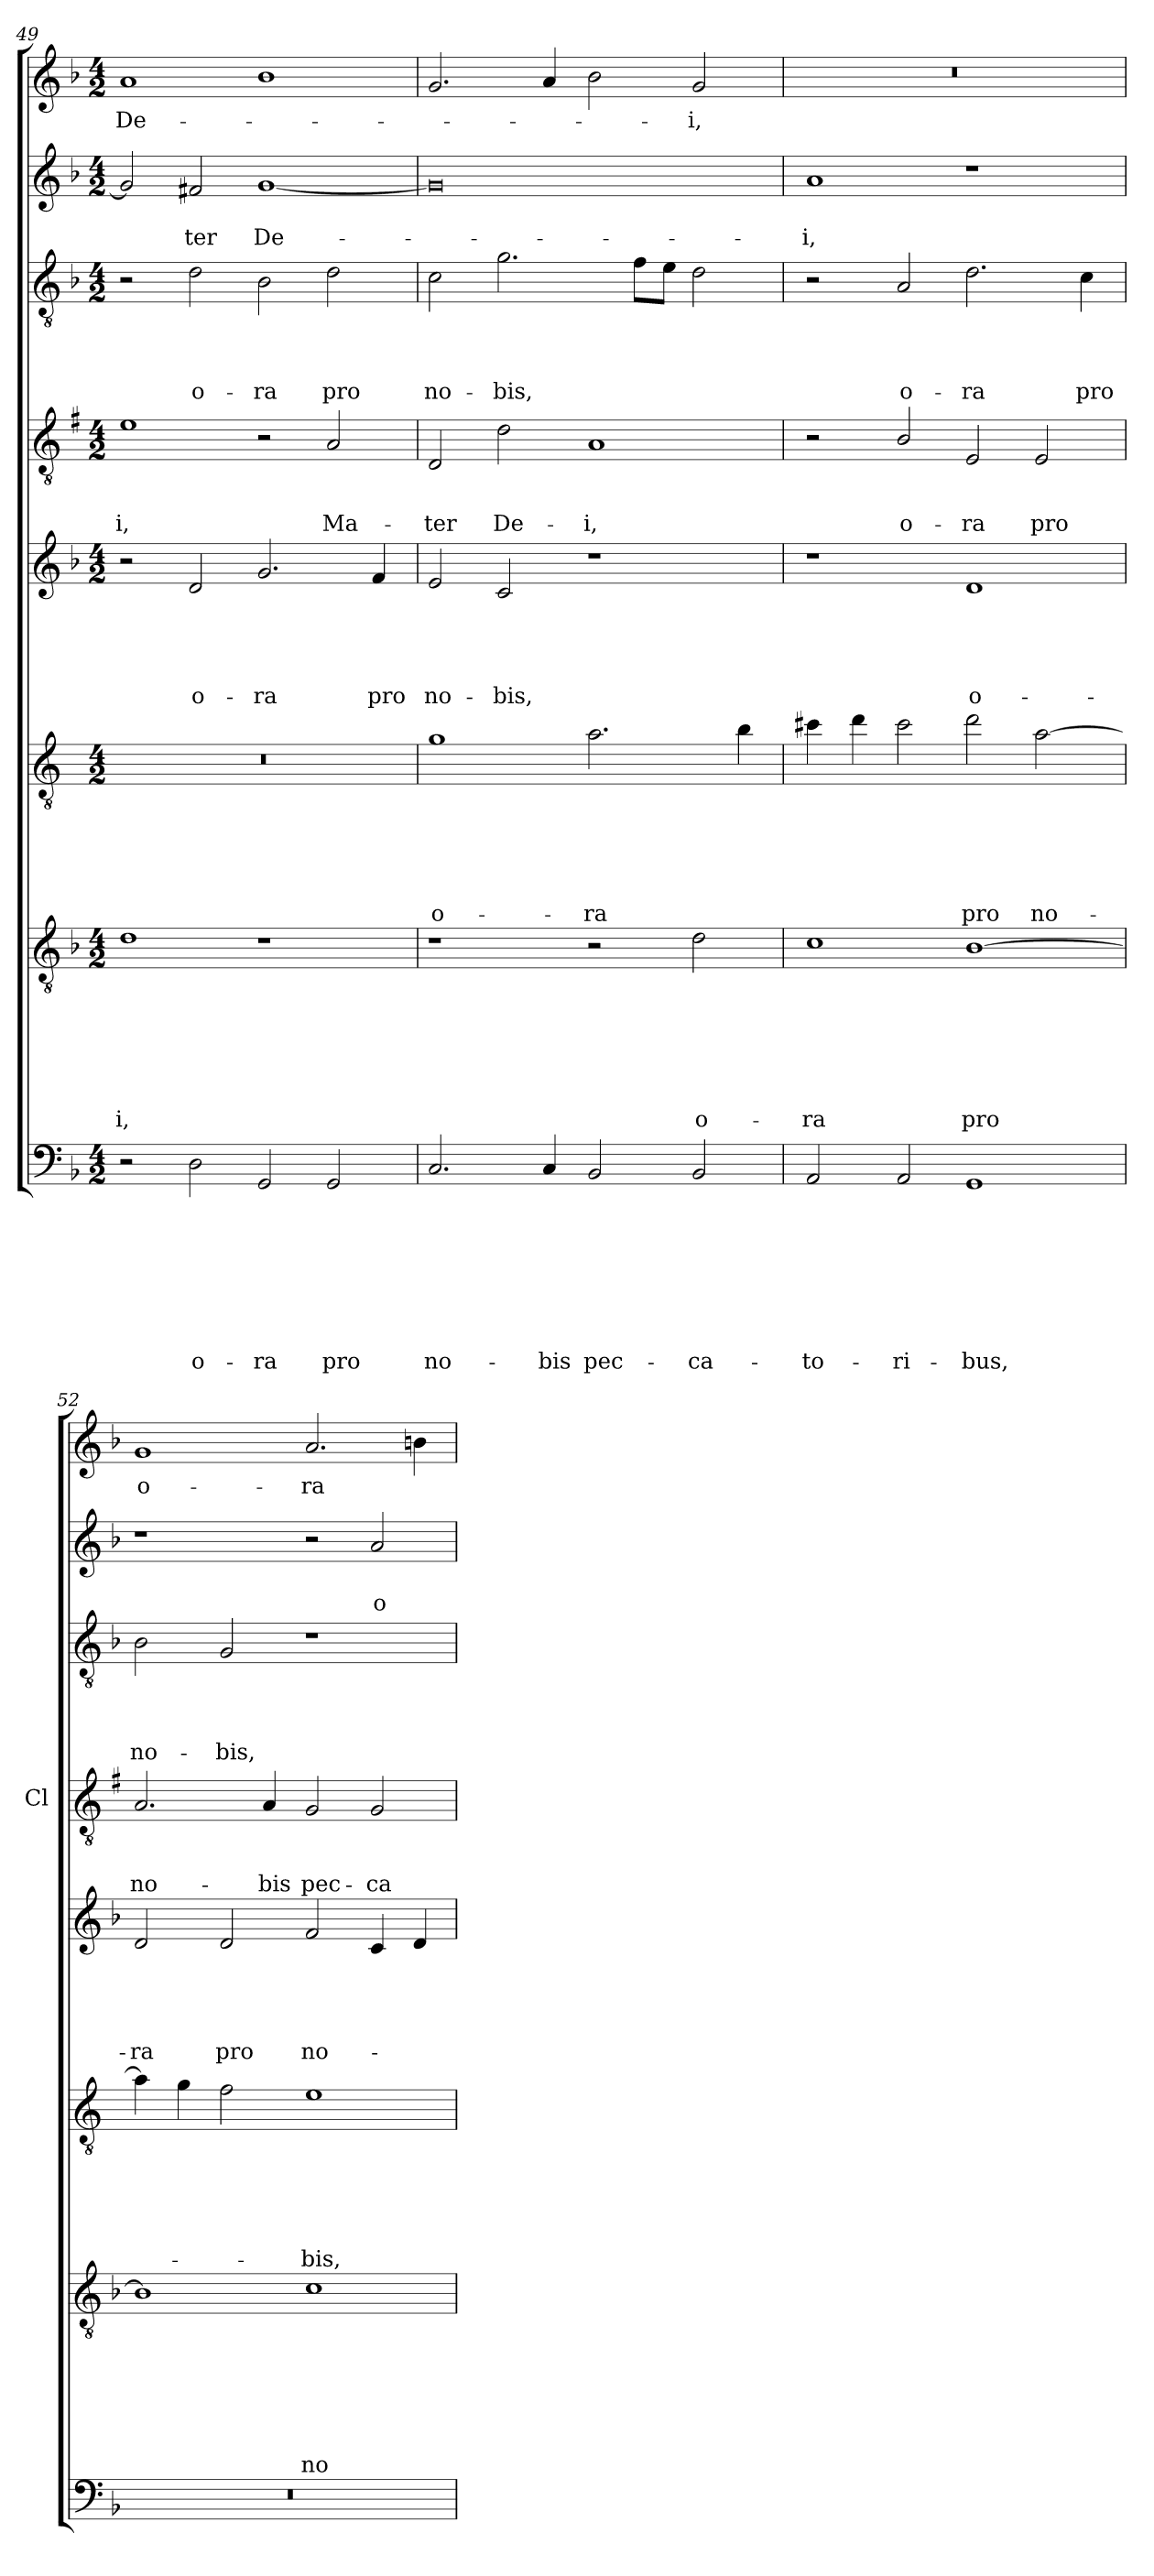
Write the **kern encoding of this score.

**kern	**text	**text	**text	**text	**text	**text	**text	**text	**kern	**text	**text	**text	**text	**text	**text	**text	**kern	**text	**text	**text	**text	**text	**text	**kern	**text	**text	**text	**text	**text	**kern	**text	**text	**text	**kern	**text	**text	**text	**text	**kern	**text	**text	**kern	**text
*part8	*part8	*part8	*part8	*part8	*part8	*part8	*part8	*part8	*part7	*part7	*part7	*part7	*part7	*part7	*part7	*part7	*part6	*part6	*part6	*part6	*part6	*part6	*part6	*part5	*part5	*part5	*part5	*part5	*part5	*part4	*part4	*part4	*part4	*part3	*part3	*part3	*part3	*part3	*part2	*part2	*part2	*part1	*part1
*staff8	*staff8	*staff8	*staff8	*staff8	*staff8	*staff8	*staff8	*staff8	*staff7	*staff7	*staff7	*staff7	*staff7	*staff7	*staff7	*staff7	*staff6	*staff6	*staff6	*staff6	*staff6	*staff6	*staff6	*staff5	*staff5	*staff5	*staff5	*staff5	*staff5	*staff4	*staff4	*staff4	*staff4	*staff3	*staff3	*staff3	*staff3	*staff3	*staff2	*staff2	*staff2	*staff1	*staff1
*	*	*	*	*	*	*	*	*	*	*	*	*	*	*	*	*	*	*	*	*	*	*	*	*	*	*	*	*	*	*I'Cl	*	*	*	*	*	*	*	*	*	*	*	*	*
*clefF4	*	*	*	*	*	*	*	*	*clefGv2	*	*	*	*	*	*	*	*clefGv2	*	*	*	*	*	*	*clefG2	*	*	*	*	*	*clefGv2	*	*	*	*clefGv2	*	*	*	*	*clefG2	*	*	*clefG2	*
*	*	*	*	*	*	*	*	*	*	*	*	*	*	*	*	*	*ITrd4c7	*	*	*	*	*	*	*	*	*	*	*	*	*ITrd1c2	*	*	*	*	*	*	*	*	*	*	*	*	*
*k[b-]	*	*	*	*	*	*	*	*	*k[b-]	*	*	*	*	*	*	*	*k[b-]	*	*	*	*	*	*	*k[b-]	*	*	*	*	*	*k[b-]	*	*	*	*k[b-]	*	*	*	*	*k[b-]	*	*	*k[b-]	*
*F:	*	*	*	*	*	*	*	*	*F:	*	*	*	*	*	*	*	*F:	*	*	*	*	*	*	*F:	*	*	*	*	*	*F:	*	*	*	*F:	*	*	*	*	*F:	*	*	*F:	*
*M4/2	*	*	*	*	*	*	*	*	*M4/2	*	*	*	*	*	*	*	*M4/2	*	*	*	*	*	*	*M4/2	*	*	*	*	*	*M4/2	*	*	*	*M4/2	*	*	*	*	*M4/2	*	*	*M4/2	*
=49	=49	=49	=49	=49	=49	=49	=49	=49	=49	=49	=49	=49	=49	=49	=49	=49	=49	=49	=49	=49	=49	=49	=49	=49	=49	=49	=49	=49	=49	=49	=49	=49	=49	=49	=49	=49	=49	=49	=49	=49	=49	=49	=49
!	!	!	!	!	!	!	!	!	!	!	!	!	!	!	!	!LO:LY:b	!	!	!	!	!	!	!	!	!	!	!	!	!	!	!	!	!LO:LY:b	!	!	!	!	!	!	!	!	!	!LO:LY:b
2r	.	.	.	.	.	.	.	.	1d	.	.	.	.	.	.	-i,	0r	.	.	.	.	.	.	2r	.	.	.	.	.	1d	.	.	-i,	2r	.	.	.	.	2g/]	.	.	1a	De-
!	!	!	!	!	!	!	!	!LO:LY:b	!	!	!	!	!	!	!	!	!	!	!	!	!	!	!	!	!	!	!	!	!LO:LY:b	!	!	!	!	!	!	!	!	!LO:LY:b	!	!	!LO:LY:b	!	!
2D\	.	.	.	.	.	.	.	o-	.	.	.	.	.	.	.	.	.	.	.	.	.	.	.	2d/	.	.	.	.	o-	.	.	.	.	2d\	.	.	.	o-	2f#X/	.	-ter	.	.
!	!	!	!	!	!	!	!	!LO:LY:b	!	!	!	!	!	!	!	!	!	!	!	!	!	!	!	!	!	!	!	!	!LO:LY:b	!	!	!	!	!	!	!	!	!LO:LY:b	!	!	!LO:LY:b	!	!
2GG/	.	.	.	.	.	.	.	-ra	1r	.	.	.	.	.	.	.	.	.	.	.	.	.	.	2.g/	.	.	.	.	-ra	2r	.	.	.	2B-\	.	.	.	-ra	[1g	.	De-	1b-	.
!	!	!	!	!	!	!	!	!LO:LY:b	!	!	!	!	!	!	!	!	!	!	!	!	!	!	!	!	!	!	!	!	!	!	!	!	!LO:LY:b	!	!	!	!	!LO:LY:b	!	!	!	!	!
2GG/	.	.	.	.	.	.	.	pro	.	.	.	.	.	.	.	.	.	.	.	.	.	.	.	.	.	.	.	.	.	2G/	.	.	Ma-	2d\	.	.	.	pro	.	.	.	.	.
!	!	!	!	!	!	!	!	!	!	!	!	!	!	!	!	!	!	!	!	!	!	!	!	!	!	!	!	!	!LO:LY:b	!	!	!	!	!	!	!	!	!	!	!	!	!	!
.	.	.	.	.	.	.	.	.	.	.	.	.	.	.	.	.	.	.	.	.	.	.	.	4f/	.	.	.	.	pro	.	.	.	.	.	.	.	.	.	.	.	.	.	.
!!LO:LB:g=z
=50	=50	=50	=50	=50	=50	=50	=50	=50	=50	=50	=50	=50	=50	=50	=50	=50	=50	=50	=50	=50	=50	=50	=50	=50	=50	=50	=50	=50	=50	=50	=50	=50	=50	=50	=50	=50	=50	=50	=50	=50	=50	=50	=50
!	!	!	!	!	!	!	!	!LO:LY:b	!	!	!	!	!	!	!	!	!	!	!	!	!	!	!LO:LY:b	!	!	!	!	!	!LO:LY:b	!	!	!	!LO:LY:b	!	!	!	!	!LO:LY:b	!	!	!	!	!
2.C/	.	.	.	.	.	.	.	no-	1r	.	.	.	.	.	.	.	1c	.	.	.	.	.	o-	2e/	.	.	.	.	no-	2C/	.	.	-ter	2c\	.	.	.	no-	0g]	.	.	2.g/	.
!	!	!	!	!	!	!	!	!	!	!	!	!	!	!	!	!	!	!	!	!	!	!	!	!	!	!	!	!	!LO:LY:b	!	!	!	!LO:LY:b	!	!	!	!	!LO:LY:b	!	!	!	!	!
.	.	.	.	.	.	.	.	.	.	.	.	.	.	.	.	.	.	.	.	.	.	.	.	2c/	.	.	.	.	-bis,	2c\	.	.	De-	2.g\	.	.	.	-bis,	.	.	.	.	.
!	!	!	!	!	!	!	!	!LO:LY:b	!	!	!	!	!	!	!	!	!	!	!	!	!	!	!	!	!	!	!	!	!	!	!	!	!	!	!	!	!	!	!	!	!	!	!
4C/	.	.	.	.	.	.	.	-bis	.	.	.	.	.	.	.	.	.	.	.	.	.	.	.	.	.	.	.	.	.	.	.	.	.	.	.	.	.	.	.	.	.	4a/	.
!	!	!	!	!	!	!	!	!LO:LY:b	!	!	!	!	!	!	!	!	!	!	!	!	!	!	!LO:LY:b	!	!	!	!	!	!	!	!	!	!LO:LY:b	!	!	!	!	!	!	!	!	!	!
2BB-/	.	.	.	.	.	.	.	pec-	2r	.	.	.	.	.	.	.	2.d\	.	.	.	.	.	-ra	1r	.	.	.	.	.	1G	.	.	-i,	.	.	.	.	.	.	.	.	2b-\	.
.	.	.	.	.	.	.	.	.	.	.	.	.	.	.	.	.	.	.	.	.	.	.	.	.	.	.	.	.	.	.	.	.	.	8f\L	.	.	.	.	.	.	.	.	.
.	.	.	.	.	.	.	.	.	.	.	.	.	.	.	.	.	.	.	.	.	.	.	.	.	.	.	.	.	.	.	.	.	.	8e\J	.	.	.	.	.	.	.	.	.
!	!	!	!	!	!	!	!	!LO:LY:b	!	!	!	!	!	!	!	!LO:LY:b	!	!	!	!	!	!	!	!	!	!	!	!	!	!	!	!	!	!	!	!	!	!	!	!	!	!	!LO:LY:b
2BB-/	.	.	.	.	.	.	.	-ca-	2d\	.	.	.	.	.	.	o-	.	.	.	.	.	.	.	.	.	.	.	.	.	.	.	.	.	2d\	.	.	.	.	.	.	.	2g/	-i,
.	.	.	.	.	.	.	.	.	.	.	.	.	.	.	.	.	4e\	.	.	.	.	.	.	.	.	.	.	.	.	.	.	.	.	.	.	.	.	.	.	.	.	.	.
=51	=51	=51	=51	=51	=51	=51	=51	=51	=51	=51	=51	=51	=51	=51	=51	=51	=51	=51	=51	=51	=51	=51	=51	=51	=51	=51	=51	=51	=51	=51	=51	=51	=51	=51	=51	=51	=51	=51	=51	=51	=51	=51	=51
!	!	!	!	!	!	!	!	!LO:LY:b	!	!	!	!	!	!	!	!LO:LY:b	!	!	!	!	!	!	!	!	!	!	!	!	!	!	!	!	!	!	!	!	!	!	!	!	!LO:LY:b	!	!
2AA/	.	.	.	.	.	.	.	-to-	1c	.	.	.	.	.	.	-ra	4f#X\	.	.	.	.	.	.	1r	.	.	.	.	.	2r	.	.	.	2r	.	.	.	.	1a	.	-i,	0r	.
.	.	.	.	.	.	.	.	.	.	.	.	.	.	.	.	.	4g\	.	.	.	.	.	.	.	.	.	.	.	.	.	.	.	.	.	.	.	.	.	.	.	.	.	.
!	!	!	!	!	!	!	!	!LO:LY:b	!	!	!	!	!	!	!	!	!	!	!	!	!	!	!	!	!	!	!	!	!	!	!	!	!LO:LY:b	!	!	!	!	!LO:LY:b	!	!	!	!	!
2AA/	.	.	.	.	.	.	.	-ri-	.	.	.	.	.	.	.	.	2f#\	.	.	.	.	.	.	.	.	.	.	.	.	2A/	.	.	o-	2A/	.	.	.	o-	.	.	.	.	.
!	!	!	!	!	!	!	!	!LO:LY:b	!	!	!	!	!	!	!	!LO:LY:b	!	!	!	!	!	!	!LO:LY:b	!	!	!	!	!	!LO:LY:b	!	!	!	!LO:LY:b	!	!	!	!	!LO:LY:b	!	!	!	!	!
1GG	.	.	.	.	.	.	.	-bus,	[1B-	.	.	.	.	.	.	pro	2g\	.	.	.	.	.	pro	1d	.	.	.	.	o-	2D/	.	.	-ra	2.d\	.	.	.	-ra	1r	.	.	.	.
!	!	!	!	!	!	!	!	!	!	!	!	!	!	!	!	!	!	!	!	!	!	!	!LO:LY:b	!	!	!	!	!	!	!	!	!	!LO:LY:b	!	!	!	!	!	!	!	!	!	!
.	.	.	.	.	.	.	.	.	.	.	.	.	.	.	.	.	[2d\	.	.	.	.	.	no-	.	.	.	.	.	.	2D/	.	.	pro	.	.	.	.	.	.	.	.	.	.
!	!	!	!	!	!	!	!	!	!	!	!	!	!	!	!	!	!	!	!	!	!	!	!	!	!	!	!	!	!	!	!	!	!	!	!	!	!	!LO:LY:b	!	!	!	!	!
.	.	.	.	.	.	.	.	.	.	.	.	.	.	.	.	.	.	.	.	.	.	.	.	.	.	.	.	.	.	.	.	.	.	4c\	.	.	.	pro	.	.	.	.	.
=52	=52	=52	=52	=52	=52	=52	=52	=52	=52	=52	=52	=52	=52	=52	=52	=52	=52	=52	=52	=52	=52	=52	=52	=52	=52	=52	=52	=52	=52	=52	=52	=52	=52	=52	=52	=52	=52	=52	=52	=52	=52	=52	=52
!	!	!	!	!	!	!	!	!	!	!	!	!	!	!	!	!	!	!	!	!	!	!	!	!	!	!	!	!	!LO:LY:b	!	!	!	!LO:LY:b	!	!	!	!	!LO:LY:b	!	!	!	!	!LO:LY:b
0r	.	.	.	.	.	.	.	.	1B-]	.	.	.	.	.	.	.	4d\]	.	.	.	.	.	.	2d/	.	.	.	.	-ra	2.G/	.	.	no-	2B-\	.	.	.	no-	1r	.	.	1g	o-
.	.	.	.	.	.	.	.	.	.	.	.	.	.	.	.	.	4c\	.	.	.	.	.	.	.	.	.	.	.	.	.	.	.	.	.	.	.	.	.	.	.	.	.	.
!	!	!	!	!	!	!	!	!	!	!	!	!	!	!	!	!	!	!	!	!	!	!	!	!	!	!	!	!	!LO:LY:b	!	!	!	!	!	!	!	!	!LO:LY:b	!	!	!	!	!
.	.	.	.	.	.	.	.	.	.	.	.	.	.	.	.	.	2B-\	.	.	.	.	.	.	2d/	.	.	.	.	pro	.	.	.	.	2G/	.	.	.	-bis,	.	.	.	.	.
!	!	!	!	!	!	!	!	!	!	!	!	!	!	!	!	!	!	!	!	!	!	!	!	!	!	!	!	!	!	!	!	!	!LO:LY:b	!	!	!	!	!	!	!	!	!	!
.	.	.	.	.	.	.	.	.	.	.	.	.	.	.	.	.	.	.	.	.	.	.	.	.	.	.	.	.	.	4G/	.	.	-bis	.	.	.	.	.	.	.	.	.	.
!	!	!	!	!	!	!	!	!	!	!	!	!	!	!	!	!LO:LY:b	!	!	!	!	!	!	!LO:LY:b	!	!	!	!	!	!LO:LY:b	!	!	!	!LO:LY:b	!	!	!	!	!	!	!	!	!	!LO:LY:b
.	.	.	.	.	.	.	.	.	1c	.	.	.	.	.	.	no-	1A	.	.	.	.	.	-bis,	2f/	.	.	.	.	no-	2F/	.	.	pec-	1r	.	.	.	.	2r	.	.	2.a/	-ra
!	!	!	!	!	!	!	!	!	!	!	!	!	!	!	!	!	!	!	!	!	!	!	!	!	!	!	!	!	!	!	!	!	!LO:LY:b	!	!	!	!	!	!	!	!LO:LY:b	!	!
.	.	.	.	.	.	.	.	.	.	.	.	.	.	.	.	.	.	.	.	.	.	.	.	4c/	.	.	.	.	.	2F/	.	.	-ca-	.	.	.	.	.	2a/	.	o-	.	.
.	.	.	.	.	.	.	.	.	.	.	.	.	.	.	.	.	.	.	.	.	.	.	.	4d/	.	.	.	.	.	.	.	.	.	.	.	.	.	.	.	.	.	4bn\	.
=	=	=	=	=	=	=	=	=	=	=	=	=	=	=	=	=	=	=	=	=	=	=	=	=	=	=	=	=	=	=	=	=	=	=	=	=	=	=	=	=	=	=	=
*-	*-	*-	*-	*-	*-	*-	*-	*-	*-	*-	*-	*-	*-	*-	*-	*-	*-	*-	*-	*-	*-	*-	*-	*-	*-	*-	*-	*-	*-	*-	*-	*-	*-	*-	*-	*-	*-	*-	*-	*-	*-	*-	*-
